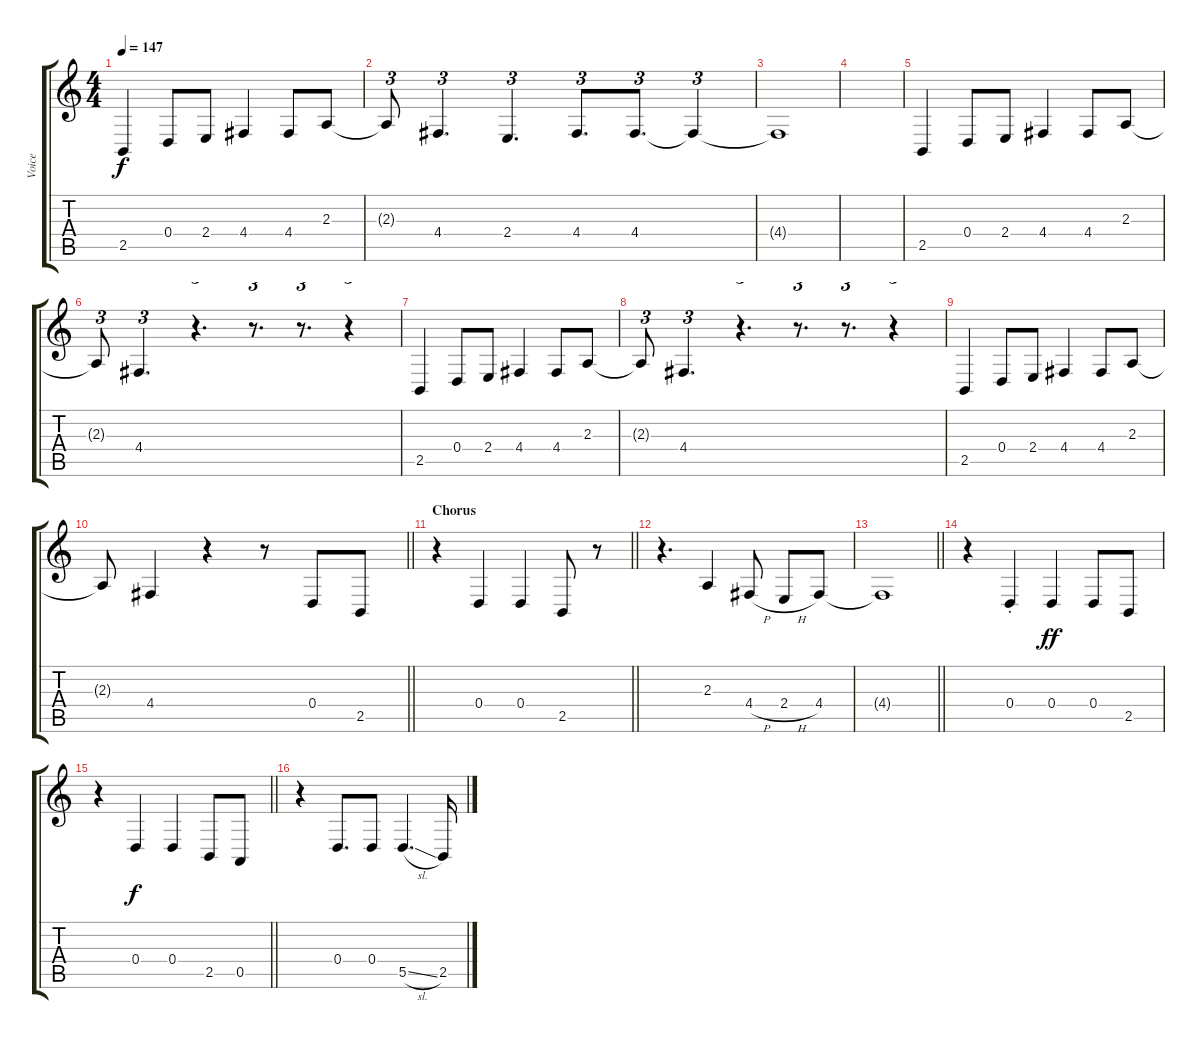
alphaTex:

\track ("Voice" "Voice") {instrument cello}
\staff {score tabs}
\tuning (E4 B3 G3 D3 A2 E2) {hide}
\ts (4 4)
\tempo 147
\clef g2
\ks c
2.5.4{dy f} 0.4.8 2.4.8 4.4.4 4.4.8 2.3.8 |
2.3{t}.8{tu (3 2)} 4.4.4{d tu (3 2)} 2.4.4{d tu (3 2)} 4.4.8{d tu (3 2)} 4.4.8{d tu (3 2)} 4.4{t}.4{tu (3 2)} |
4.4{t}.1 |
|
2.5.4 0.4.8 2.4.8 4.4.4 4.4.8 2.3.8 |
2.3{t}.8{tu (3 2)} 4.4.4{d tu (3 2)} r.4{d tu (3 2)} r.8{d tu (3 2)} r.8{d tu (3 2)} r.4{tu (3 2)} |
2.5.4 0.4.8 2.4.8 4.4.4 4.4.8 2.3.8 |
2.3{t}.8{tu (3 2)} 4.4.4{d tu (3 2)} r.4{d tu (3 2)} r.8{d tu (3 2)} r.8{d tu (3 2)} r.4{tu (3 2)} |
2.5.4 0.4.8 2.4.8 4.4.4 4.4.8 2.3.8 |
\barLineRight lightlight
2.3{t}.8 4.4.4 r.4 r.8 0.4.8 2.5.8 |
\section ("" "Chorus")
\barLineRight lightlight
r.4 0.4.4 0.4.4 2.5.8 r.8 |
r.4{d} 2.3.4 4.4{h}.8 2.4{h}.8 4.4.8 |
\barLineRight lightlight
4.4{t}.1 |
r.4 0.4{st}.4 0.4.4{dy ff} 0.4.8 2.5.8 |
\barLineRight lightlight
r.4 0.4.4{dy f} 0.4.4 2.5.8 0.5.8 |
r.4 0.4.8{d} 0.4.8 5.5{sl}.4{d} 2.5.16
